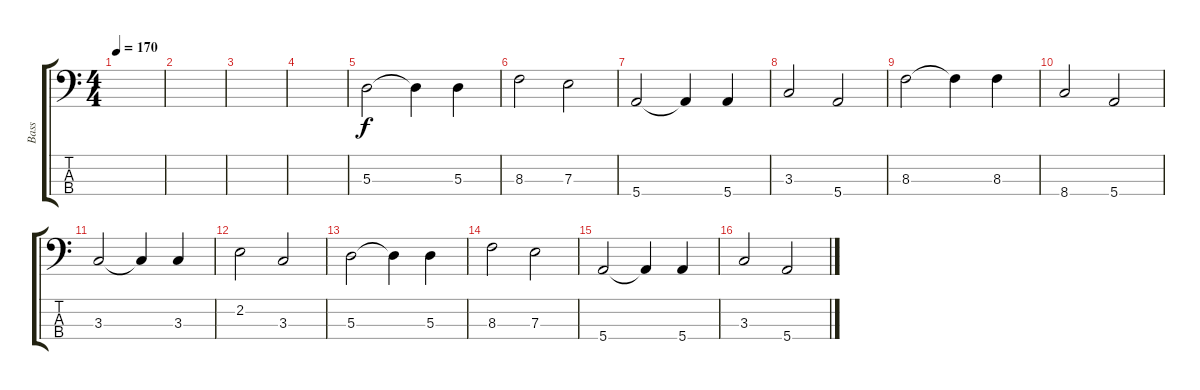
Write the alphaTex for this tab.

\track ("Bass" "Bass") {instrument electricbassfinger}
\staff {score tabs}
\tuning (G2 D2 A1 E1) {hide}
\ts (4 4)
\tempo 170
\clef f4
\ks c
|
|
|
|
5.3.2 5.3{t}.4 5.3.4 |
8.3.2 7.3.2 |
5.4.2 5.4{t}.4 5.4.4 |
3.3.2 5.4.2 |
8.3.2 8.3{t}.4 8.3.4 |
8.4.2 5.4.2 |
3.3.2 3.3{t}.4 3.3.4 |
2.2.2 3.3.2 |
5.3.2 5.3{t}.4 5.3.4 |
8.3.2 7.3.2 |
5.4.2 5.4{t}.4 5.4.4 |
3.3.2 5.4.2
